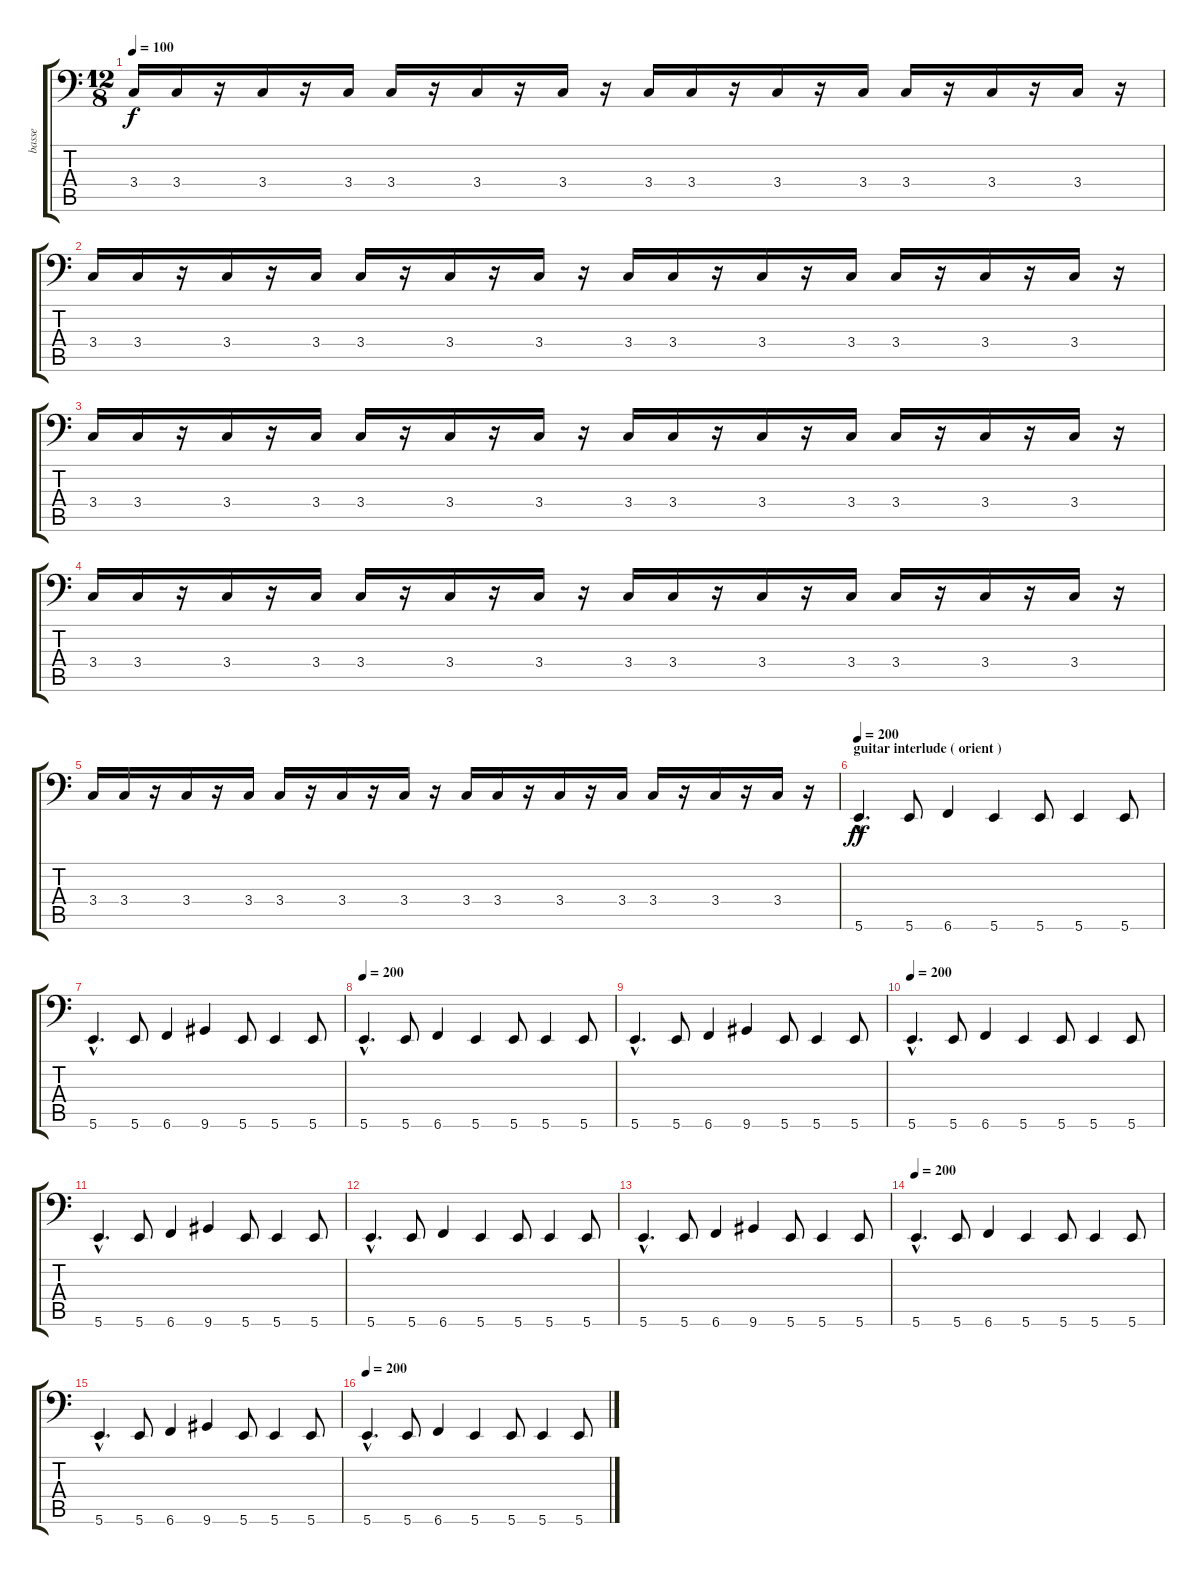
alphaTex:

\track ("basse" "basse") {instrument slapbass1}
\staff {score tabs}
\tuning (C3 G2 D2 A1 E1 B0) {hide}
\ts (12 8)
\tempo 100
\clef f4
\ks c
3.4.16{dy f instrument electricbassfinger} 3.4.16 r.16 3.4.16 r.16 3.4.16 3.4.16 r.16 3.4.16 r.16 3.4.16 r.16 3.4.16 3.4.16 r.16 3.4.16 r.16 3.4.16 3.4.16 r.16 3.4.16 r.16 3.4.16 r.16 |
3.4.16{instrument electricbassfinger} 3.4.16 r.16 3.4.16 r.16 3.4.16 3.4.16 r.16 3.4.16 r.16 3.4.16 r.16 3.4.16 3.4.16 r.16 3.4.16 r.16 3.4.16 3.4.16 r.16 3.4.16 r.16 3.4.16 r.16 |
3.4.16{instrument electricbassfinger} 3.4.16 r.16 3.4.16 r.16 3.4.16 3.4.16 r.16 3.4.16 r.16 3.4.16 r.16 3.4.16 3.4.16 r.16 3.4.16 r.16 3.4.16 3.4.16 r.16 3.4.16 r.16 3.4.16 r.16 |
3.4.16{instrument electricbassfinger} 3.4.16 r.16 3.4.16 r.16 3.4.16 3.4.16 r.16 3.4.16 r.16 3.4.16 r.16 3.4.16 3.4.16 r.16 3.4.16 r.16 3.4.16 3.4.16 r.16 3.4.16 r.16 3.4.16 r.16 |
3.4.16{instrument electricbassfinger} 3.4.16 r.16 3.4.16 r.16 3.4.16 3.4.16 r.16 3.4.16 r.16 3.4.16 r.16 3.4.16 3.4.16 r.16 3.4.16 r.16 3.4.16 3.4.16 r.16 3.4.16 r.16 3.4.16 r.16 |
\section ("" "guitar interlude ( orient )")
\tempo 200
5.6{hac}.4{d dy ff instrument electricbassfinger} 5.6.8 6.6.4 5.6.4 5.6.8 5.6.4 5.6.8 |
5.6{hac}.4{d instrument electricbassfinger} 5.6.8 6.6.4 9.6.4 5.6.8 5.6.4 5.6.8 |
\tempo 200
5.6{hac}.4{d instrument electricbassfinger} 5.6.8 6.6.4 5.6.4 5.6.8 5.6.4 5.6.8 |
5.6{hac}.4{d instrument electricbassfinger} 5.6.8 6.6.4 9.6.4 5.6.8 5.6.4 5.6.8 |
\tempo 200
5.6{hac}.4{d instrument electricbassfinger} 5.6.8 6.6.4 5.6.4 5.6.8 5.6.4 5.6.8 |
5.6{hac}.4{d instrument electricbassfinger} 5.6.8 6.6.4 9.6.4 5.6.8 5.6.4 5.6.8 |
5.6{hac}.4{d instrument electricbassfinger} 5.6.8 6.6.4 5.6.4 5.6.8 5.6.4 5.6.8 |
5.6{hac}.4{d instrument electricbassfinger} 5.6.8 6.6.4 9.6.4 5.6.8 5.6.4 5.6.8 |
\tempo 200
5.6{hac}.4{d instrument electricbassfinger} 5.6.8 6.6.4 5.6.4 5.6.8 5.6.4 5.6.8 |
5.6{hac}.4{d instrument electricbassfinger} 5.6.8 6.6.4 9.6.4 5.6.8 5.6.4 5.6.8 |
\tempo 200
5.6{hac}.4{d instrument electricbassfinger} 5.6.8 6.6.4 5.6.4 5.6.8 5.6.4 5.6.8
